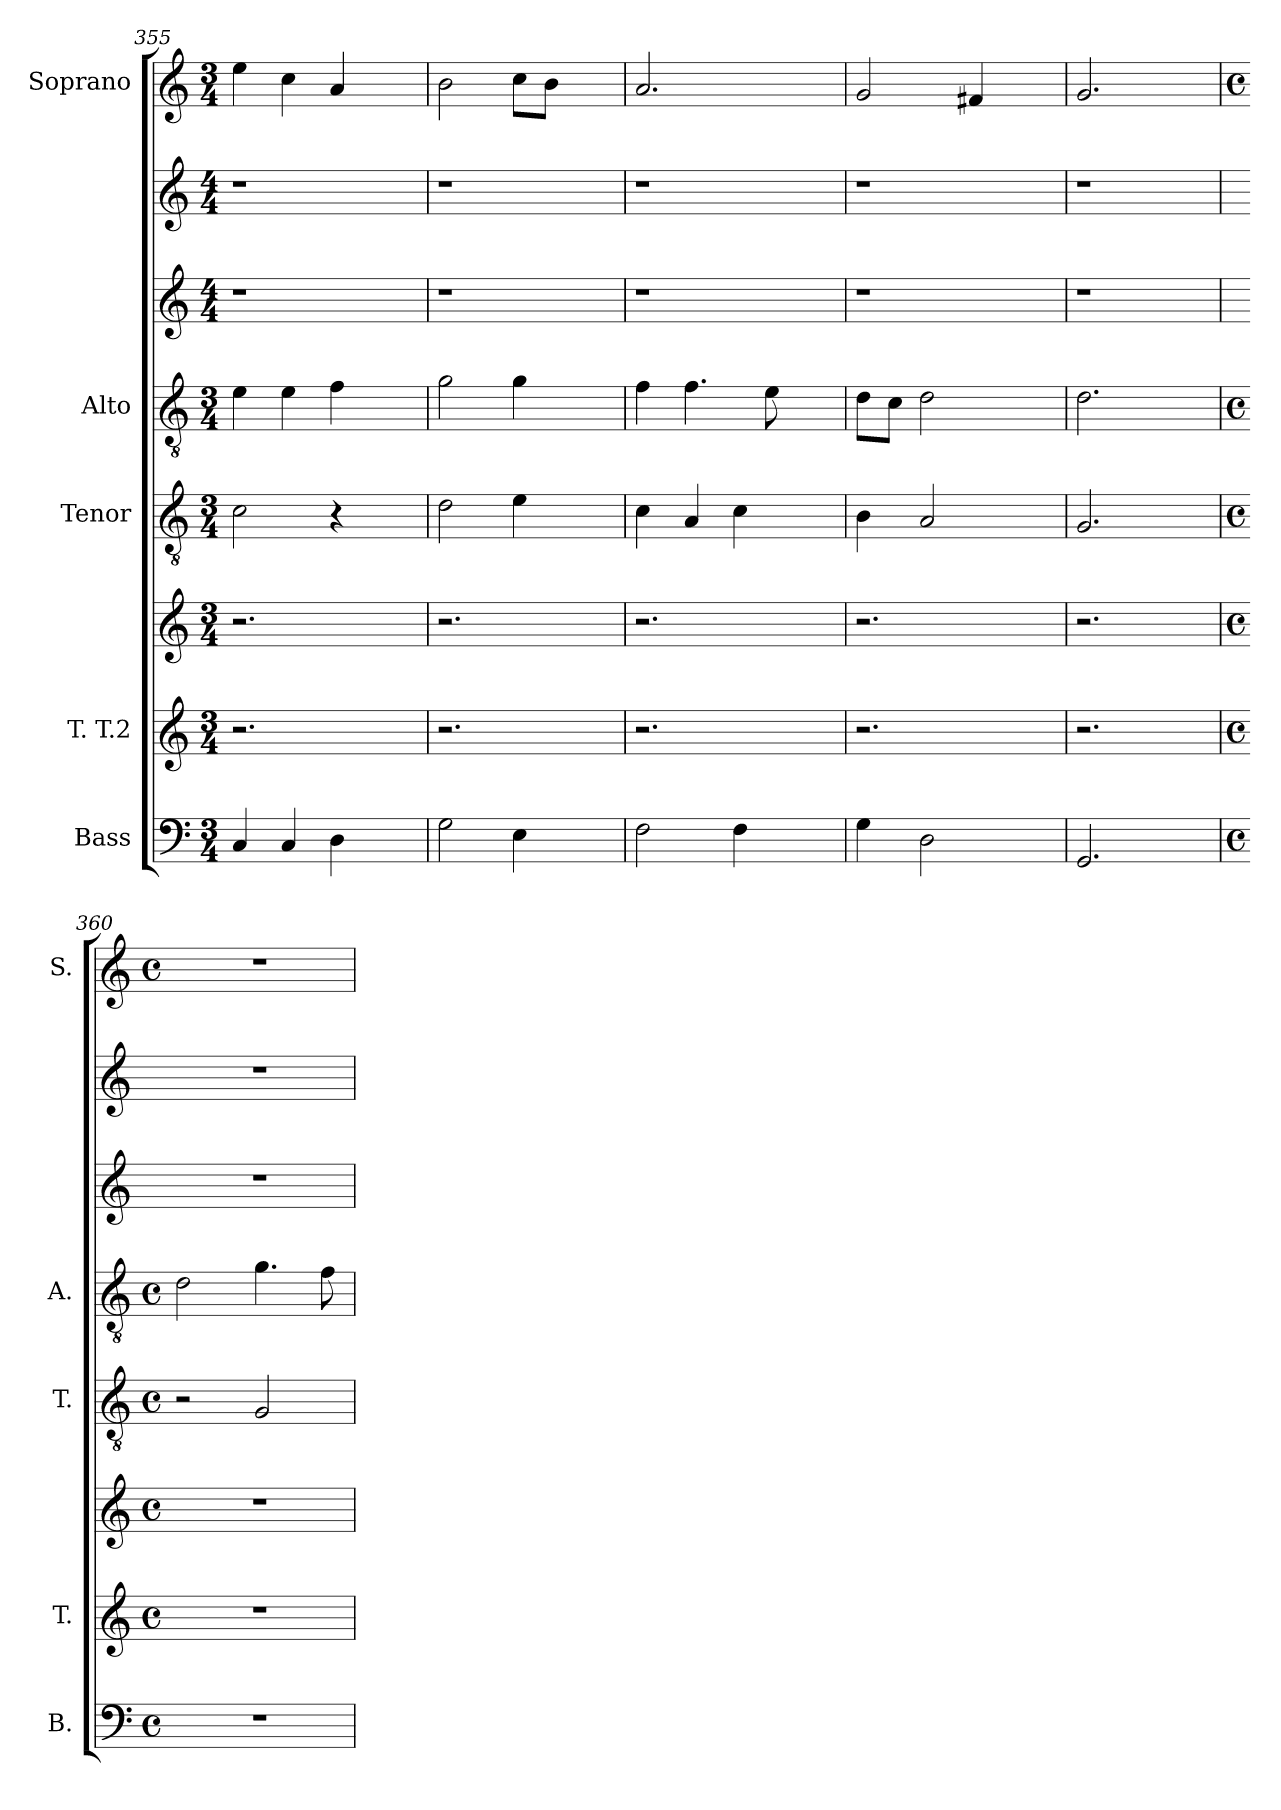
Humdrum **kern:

**kern	**kern	**kern	**kern	**kern	**kern	**kern	**kern
*part7	*part6	*part6	*part5	*part4	*part3	*part2	*part1
*staff8	*staff7	*staff6	*staff5	*staff4	*staff3	*staff2	*staff1
*I"Bass	*I"T. T.2	*	*I"Tenor	*I"Alto	*	*	*I"Soprano
*I'B.	*I'T.	*	*I'T.	*I'A.	*	*	*I'S.
*clefF4	*clefG2	*clefG2	*clefGv2	*clefGv2	*clefG2	*clefG2	*clefG2
*k[]	*k[]	*k[]	*k[]	*k[]	*k[]	*k[]	*k[]
*C:	*C:	*C:	*C:	*C:	*C:	*C:	*C:
*M3/4	*M3/4	*M3/4	*M3/4	*M3/4	*M4/4	*M4/4	*M3/4
=355	=355	=355	=355	=355	=355	=355	=355
4C/	2.r	2.r	2c\	4e\	1r	1r	4ee\
4C/	.	.	.	4e\	.	.	4cc\
4D\	.	.	4r	4f\	.	.	4a/
4ryy	4ryy	4ryy	4ryy	4ryy	.	.	4ryy
!!LO:PB:g=z
=356	=356	=356	=356	=356	=356	=356	=356
2G\	2.r	2.r	2d\	2g\	1r	1r	2b\
4E\	.	.	4e\	4g\	.	.	8cc\L
.	.	.	.	.	.	.	8b\J
4ryy	4ryy	4ryy	4ryy	4ryy	.	.	4ryy
=357	=357	=357	=357	=357	=357	=357	=357
2F\	2.r	2.r	4c\	4f\	1r	1r	2.a/
.	.	.	4A/	4.f\	.	.	.
4F\	.	.	4c\	.	.	.	.
.	.	.	.	8e\	.	.	.
4ryy	4ryy	4ryy	4ryy	4ryy	.	.	4ryy
=358	=358	=358	=358	=358	=358	=358	=358
4G\	2.r	2.r	4B\	8d\L	1r	1r	2g/
.	.	.	.	8c\J	.	.	.
2D\	.	.	2A/	2d\	.	.	.
.	.	.	.	.	.	.	4f#X/
4ryy	4ryy	4ryy	4ryy	4ryy	.	.	4ryy
=359	=359	=359	=359	=359	=359	=359	=359
2.GG/	2.r	2.r	2.G/	2.d\	1r	1r	2.g/
4ryy	4ryy	4ryy	4ryy	4ryy	.	.	4ryy
!!LO:LB:g=z
=360!	=360!	=360!	=360!	=360!	=360!	=360!	=360!
*M4/4	*M4/4	*M4/4	*M4/4	*M4/4	*	*	*M4/4
*met(c)	*met(c)	*met(c)	*met(c)	*met(c)	*	*	*met(c)
1r	1r	1r	2r	2d\	1r	1r	1r
.	.	.	2G/	4.g\	.	.	.
.	.	.	.	8f\	.	.	.
=	=	=	=	=	=	=	=
*-	*-	*-	*-	*-	*-	*-	*-
